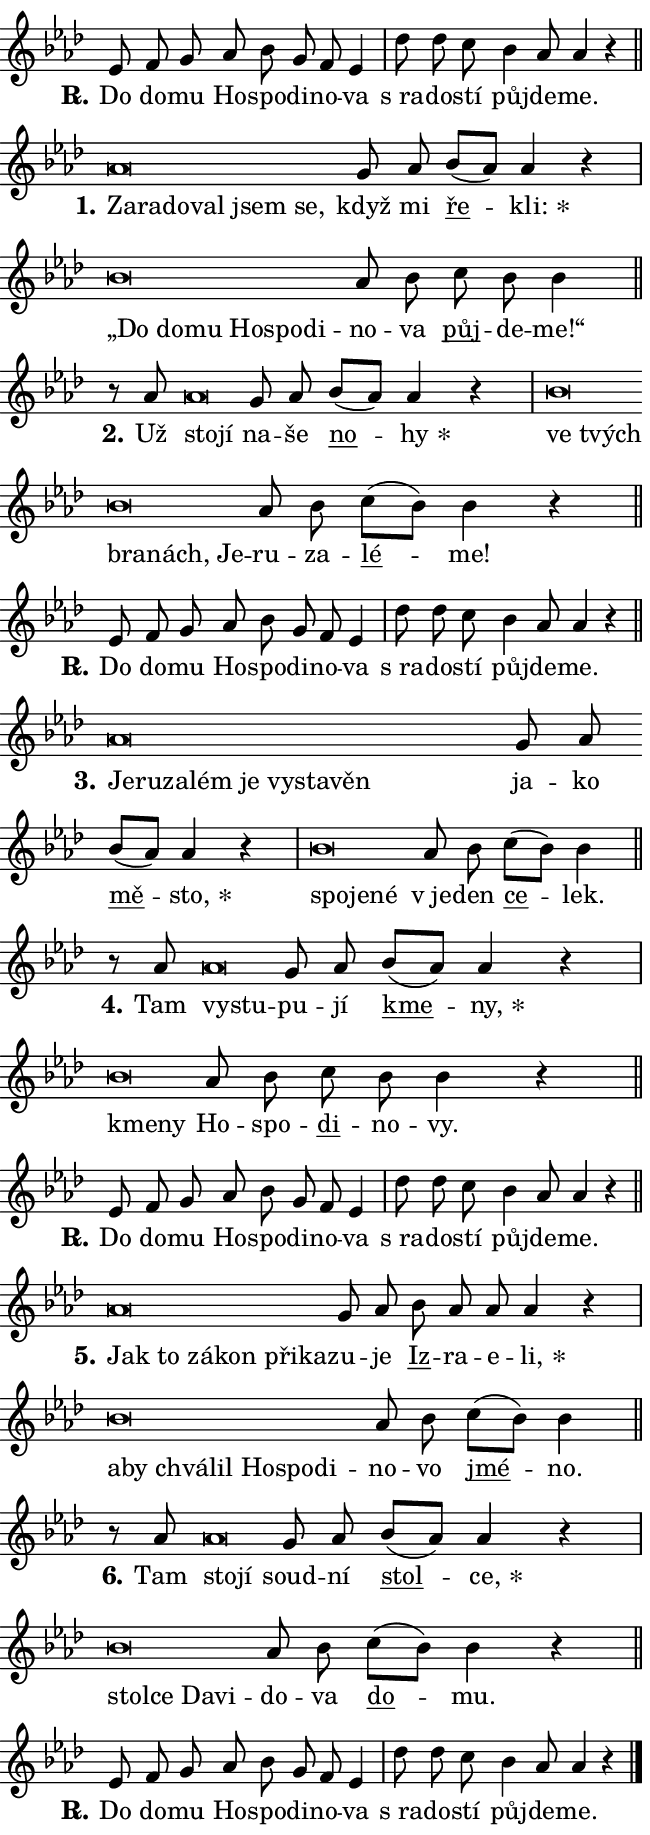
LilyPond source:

\version "2.24.0"
\header { tagline = "" }
\paper {
  indent = 0\cm
  top-margin = 0\cm
  right-margin = 0.13\cm % to fit lyric hyphens
  bottom-margin = 0\cm
  left-margin = 0\cm
  paper-width = 11\cm
  page-breaking = #ly:one-page-breaking
  system-system-spacing.basic-distance = #11
  score-system-spacing.basic-distance = #11
  ragged-last = ##f
}


%% Author: Thomas Morley
%% https://lists.gnu.org/archive/html/lilypond-user/2020-05/msg00002.html
#(define (line-position grob)
"Returns position of @var[grob} in current system:
   @code{'start}, if at first time-step
   @code{'end}, if at last time-step
   @code{'middle} otherwise
"
  (let* ((col (ly:item-get-column grob))
         (ln (ly:grob-object col 'left-neighbor))
         (rn (ly:grob-object col 'right-neighbor))
         (col-to-check-left (if (ly:grob? ln) ln col))
         (col-to-check-right (if (ly:grob? rn) rn col))
         (break-dir-left
           (and
             (ly:grob-property col-to-check-left 'non-musical #f)
             (ly:item-break-dir col-to-check-left)))
         (break-dir-right
           (and
             (ly:grob-property col-to-check-right 'non-musical #f)
             (ly:item-break-dir col-to-check-right))))
        (cond ((eqv? 1 break-dir-left) 'start)
              ((eqv? -1 break-dir-right) 'end)
              (else 'middle))))

#(define (tranparent-at-line-position vctor)
  (lambda (grob)
  "Relying on @code{line-position} select the relevant enry from @var{vctor}.
Used to determine transparency,"
    (case (line-position grob)
      ((end) (not (vector-ref vctor 0)))
      ((middle) (not (vector-ref vctor 1)))
      ((start) (not (vector-ref vctor 2))))))

noteHeadBreakVisibility =
#(define-music-function (break-visibility)(vector?)
"Makes @code{NoteHead}s transparent relying on @var{break-visibility}"
#{
  \override NoteHead.transparent =
    #(tranparent-at-line-position break-visibility)
#})

#(define delete-ledgers-for-transparent-note-heads
  (lambda (grob)
    "Reads whether a @code{NoteHead} is transparent.
If so this @code{NoteHead} is removed from @code{'note-heads} from
@var{grob}, which is supposed to be @code{LedgerLineSpanner}.
As a result ledgers are not printed for this @code{NoteHead}"
    (let* ((nhds-array (ly:grob-object grob 'note-heads))
           (nhds-list
             (if (ly:grob-array? nhds-array)
                 (ly:grob-array->list nhds-array)
                 '()))
           ;; Relies on the transparent-property being done before
           ;; Staff.LedgerLineSpanner.after-line-breaking is executed.
           ;; This is fragile ...
           (to-keep
             (remove
               (lambda (nhd)
                 (ly:grob-property nhd 'transparent #f))
               nhds-list)))
      ;; TODO find a better method to iterate over grob-arrays, similiar
      ;; to filter/remove etc for lists
      ;; For now rebuilt from scratch
      (set! (ly:grob-object grob 'note-heads)  '())
      (for-each
        (lambda (nhd)
          (ly:pointer-group-interface::add-grob grob 'note-heads nhd))
        to-keep))))

squashNotes = {
  \override NoteHead.X-extent = #'(-0.2 . 0.2)
  \override NoteHead.Y-extent = #'(-0.75 . 0)
  \override NoteHead.stencil =
    #(lambda (grob)
       (let ((pos (ly:grob-property grob 'staff-position)))
         (begin
           (if (< pos -7) (display "ERROR: Lower brevis then expected\n") (display ""))
           (if (<= pos -6) ly:text-interface::print ly:note-head::print))))
}
unSquashNotes = {
  \revert NoteHead.X-extent
  \revert NoteHead.Y-extent
  \revert NoteHead.stencil
}

hideNotes = \noteHeadBreakVisibility #begin-of-line-visible
unHideNotes = \noteHeadBreakVisibility #all-visible

% work-around for resetting accidentals
% https://lilypond.org/doc/v2.23/Documentation/notation/displaying-rhythms#unmetered-music
cadenzaMeasure = {
  \cadenzaOff
  \partial 1024 s1024
  \cadenzaOn
}

#(define-markup-command (accent layout props text) (markup?)
  "Underline accented syllable"
  (interpret-markup layout props
    #{\markup \override #'(offset . 4.3) \underline { #text }#}))

responsum = \markup \concat {
  "R" \hspace #-1.05 \path #0.1 #'((moveto 0 0.07) (lineto 0.9 0.8)) \hspace #0.05 "."
}

spaceSize = #0.6828661417322834 % exact space size for TeX Gyre Schola

\layout {
  \context {
    \Staff
    \remove "Time_signature_engraver"
    \override LedgerLineSpanner.after-line-breaking = #delete-ledgers-for-transparent-note-heads
  }
  \context {
    \Lyrics {
      \override LyricSpace.minimum-distance = \spaceSize
      \override LyricText.font-name = #"TeX Gyre Schola"
      \override LyricText.font-size = 1
      \override StanzaNumber.font-name = #"TeX Gyre Schola Bold"
      \override StanzaNumber.font-size = 1
    }
  }
  \context {
    \Score 
    \override NoteHead.text =
      #(lambda (grob) 
        (let ((pos (ly:grob-property grob 'staff-position)))
          #{\markup {
            \combine
              \halign #-0.55 \raise #(if (= pos -6) 0 0.5) \override #'(thickness . 2) \draw-line #'(3.2 . 0)
              \musicglyph "noteheads.sM1"
          }#}))
  }
}

% magnetic-lyrics.ily
%
%   written by
%     Jean Abou Samra <jean@abou-samra.fr>
%     Werner Lemberg <wl@gnu.org>
%
%   adapted by
%     Jiri Hon <jiri.hon@gmail.com>
%
% Version 2022-Apr-15

% https://www.mail-archive.com/lilypond-user@gnu.org/msg149350.html

#(define (Left_hyphen_pointer_engraver context)
   "Collect syllable-hyphen-syllable occurrences in lyrics and store
them in properties.  This engraver only looks to the left.  For
example, if the lyrics input is @code{foo -- bar}, it does the
following.

@itemize @bullet
@item
Set the @code{text} property of the @code{LyricHyphen} grob between
@q{foo} and @q{bar} to @code{foo}.

@item
Set the @code{left-hyphen} property of the @code{LyricText} grob with
text @q{foo} to the @code{LyricHyphen} grob between @q{foo} and
@q{bar}.
@end itemize

Use this auxiliary engraver in combination with the
@code{lyric-@/text::@/apply-@/magnetic-@/offset!} hook."
   (let ((hyphen #f)
         (text #f))
     (make-engraver
      (acknowledgers
       ((lyric-syllable-interface engraver grob source-engraver)
        (set! text grob)))
      (end-acknowledgers
       ((lyric-hyphen-interface engraver grob source-engraver)
        ;(when (not (grob::has-interface grob 'lyric-space-interface))
          (set! hyphen grob)));)
      ((stop-translation-timestep engraver)
       (when (and text hyphen)
         (ly:grob-set-object! text 'left-hyphen hyphen))
       (set! text #f)
       (set! hyphen #f)))))

#(define (lyric-text::apply-magnetic-offset! grob)
   "If the space between two syllables is less than the value in
property @code{LyricText@/.details@/.squash-threshold}, move the right
syllable to the left so that it gets concatenated with the left
syllable.

Use this function as a hook for
@code{LyricText@/.after-@/line-@/breaking} if the
@code{Left_@/hyphen_@/pointer_@/engraver} is active."
   (let ((hyphen (ly:grob-object grob 'left-hyphen #f)))
     (when hyphen
       (let ((left-text (ly:spanner-bound hyphen LEFT)))
         (when (grob::has-interface left-text 'lyric-syllable-interface)
           (let* ((common (ly:grob-common-refpoint grob left-text X))
                  (this-x-ext (ly:grob-extent grob common X))
                  (left-x-ext
                   (begin
                     ;; Trigger magnetism for left-text.
                     (ly:grob-property left-text 'after-line-breaking)
                     (ly:grob-extent left-text common X)))
                  ;; `delta` is the gap width between two syllables.
                  (delta (- (interval-start this-x-ext)
                            (interval-end left-x-ext)))
                  (details (ly:grob-property grob 'details))
                  (threshold (assoc-get 'squash-threshold details 0.2)))
             (when (< delta threshold)
               (let* (;; We have to manipulate the input text so that
                      ;; ligatures crossing syllable boundaries are not
                      ;; disabled.  For languages based on the Latin
                      ;; script this is essentially a beautification.
                      ;; However, for non-Western scripts it can be a
                      ;; necessity.
                      (lt (ly:grob-property left-text 'text))
                      (rt (ly:grob-property grob 'text))
                      (is-space (grob::has-interface hyphen 'lyric-space-interface))
                      (space (if is-space " " ""))
                      (extra-delta (if is-space spaceSize 0))
                      ;; Append new syllable.
                      (ltrt-space (if (and (string? lt) (string? rt))
                                (string-append lt space rt)
                                (make-concat-markup (list lt space rt))))
                      ;; Right-align `ltrt` to the right side.
                      (ltrt-space-markup (grob-interpret-markup
                               grob
                               (make-translate-markup
                                (cons (interval-length this-x-ext) 0)
                                (make-right-align-markup ltrt-space)))))
                 (begin
                   ;; Don't print `left-text`.
                   (ly:grob-set-property! left-text 'stencil #f)
                   ;; Set text and stencil (which holds all collected
                   ;; syllables so far) and shift it to the left.
                   (ly:grob-set-property! grob 'text ltrt-space)
                   (ly:grob-set-property! grob 'stencil ltrt-space-markup)
                   (ly:grob-translate-axis! grob (- (- delta extra-delta)) X))))))))))


#(define (lyric-hyphen::displace-bounds-first grob)
   ;; Make very sure this callback isn't triggered too early.
   (let ((left (ly:spanner-bound grob LEFT))
         (right (ly:spanner-bound grob RIGHT)))
     (ly:grob-property left 'after-line-breaking)
     (ly:grob-property right 'after-line-breaking)
     (ly:lyric-hyphen::print grob)))

squashThreshold = #0.4

\layout {
  \context {
    \Lyrics
    \consists #Left_hyphen_pointer_engraver
    \override LyricText.after-line-breaking =
      #lyric-text::apply-magnetic-offset!
    \override LyricHyphen.stencil = #lyric-hyphen::displace-bounds-first
    \override LyricText.details.squash-threshold = \squashThreshold
    \override LyricHyphen.minimum-distance = 0
    \override LyricHyphen.minimum-length = \squashThreshold
  }
}

squashText = \override LyricText.details.squash-threshold = 9999
unSquashText = \override LyricText.details.squash-threshold = \squashThreshold

leftText = \override LyricText.self-alignment-X = #LEFT
unLeftText = \revert LyricText.self-alignment-X

starOffset = #(lambda (grob) 
                (let ((x_offset (ly:self-alignment-interface::aligned-on-x-parent grob)))
                  (if (= x_offset 0) 0 (+ x_offset 1.2))))

star = #(define-music-function (syllable)(string?)
"Append star separator at the end of a syllable"
#{
  \once \override LyricText.X-offset = #starOffset
  \lyricmode { \markup {
    #syllable
    \override #'((font-name . "TeX Gyre Schola Bold")) \hspace #0.2 \lower #0.65 \larger "*"
  } }
#})

starAccent = #(define-music-function (syllable)(string?)
"Append star separator at the end of a syllable and make accent"
#{
  \once \override LyricText.X-offset = #starOffset
  \lyricmode { \markup {
    \accent #syllable
    \override #'((font-name . "TeX Gyre Schola Bold")) \hspace #0.2 \lower #0.65 \larger "*"
  } }
#})

breath = #(define-music-function (syllable)(string?)
"Append breathing indicator at the end of a syllable"
#{
  \lyricmode { \markup { #syllable "+" } }
#})

optionalBreath = #(define-music-function (syllable)(string?)
"Append optional breathing indicator at the end of a syllable"
#{
  \lyricmode { \markup { #syllable "(+)" } }
#})


\score {
    <<
        \new Voice = "melody" { \cadenzaOn \key as \major \relative { es'8 f g as bes g f es4 \cadenzaMeasure \bar "|" des'8 des c \bar "" bes4 as8 as4 r \cadenzaMeasure \bar "||" \break } }
        \new Lyrics \lyricsto "melody" { \lyricmode { \set stanza = \responsum
Do do -- mu Ho -- spo -- di -- no -- va "s ra" -- do -- stí půj -- de -- me. } }
    >>
    \layout {}
}

\score {
    <<
        \new Voice = "melody" { \cadenzaOn \key as \major \relative { \squashNotes as'\breve*1/16 \hideNotes \breve*1/16 \bar "" \breve*1/16 \bar "" \breve*1/16 \bar "" \breve*1/16 \breve*1/16 \bar "" \unHideNotes \unSquashNotes g8 as \bar "" bes[( as)] as4 r \cadenzaMeasure \bar "|" \squashNotes bes\breve*1/16 \hideNotes \breve*1/16 \bar "" \breve*1/16 \bar "" \breve*1/16 \bar "" \breve*1/16 \breve*1/16 \bar "" \unHideNotes \unSquashNotes as8 bes \bar "" c bes bes4 \cadenzaMeasure \bar "||" \break } }
        \new Lyrics \lyricsto "melody" { \lyricmode { \set stanza = "1."
\leftText Za -- \squashText ra -- do -- val jsem se, \unLeftText \unSquashText když mi \markup \accent ře -- \star kli: \leftText „Do \squashText do -- mu Ho -- spo -- di -- \unLeftText \unSquashText no -- va \markup \accent půj -- de -- me!“ } }
    >>
    \layout {}
}

\score {
    <<
        \new Voice = "melody" { \cadenzaOn \key as \major \relative { r8 as'8 \squashNotes as\breve*1/16 \hideNotes \breve*1/16 \bar "" \unHideNotes \unSquashNotes g8 as \bar "" bes[( as)] as4 r \cadenzaMeasure \bar "|" \squashNotes bes\breve*1/16 \hideNotes \breve*1/16 \bar "" \breve*1/16 \bar "" \breve*1/16 \breve*1/16 \bar "" \unHideNotes \unSquashNotes as8 bes \bar "" c[( bes)] bes4 r \cadenzaMeasure \bar "||" \break } }
        \new Lyrics \lyricsto "melody" { \lyricmode { \set stanza = "2."
Už \leftText sto -- \squashText jí \unLeftText \unSquashText na -- še \markup \accent no -- \star hy \leftText ve \squashText tvých bra -- nách, Je -- \unLeftText \unSquashText ru -- za -- \markup \accent lé -- me! } }
    >>
    \layout {}
}

\score {
    <<
        \new Voice = "melody" { \cadenzaOn \key as \major \relative { es'8 f g as bes g f es4 \cadenzaMeasure \bar "|" des'8 des c \bar "" bes4 as8 as4 r \cadenzaMeasure \bar "||" \break } }
        \new Lyrics \lyricsto "melody" { \lyricmode { \set stanza = \responsum
Do do -- mu Ho -- spo -- di -- no -- va "s ra" -- do -- stí půj -- de -- me. } }
    >>
    \layout {}
}

\score {
    <<
        \new Voice = "melody" { \cadenzaOn \key as \major \relative { \squashNotes as'\breve*1/16 \hideNotes \breve*1/16 \bar "" \breve*1/16 \bar "" \breve*1/16 \bar "" \breve*1/16 \bar "" \breve*1/16 \bar "" \breve*1/16 \breve*1/16 \bar "" \unHideNotes \unSquashNotes g8 as \bar "" bes[( as)] as4 r \cadenzaMeasure \bar "|" \squashNotes bes\breve*1/16 \hideNotes \breve*1/16 \breve*1/16 \bar "" \unHideNotes \unSquashNotes as8 bes \bar "" c[( bes)] bes4 \cadenzaMeasure \bar "||" \break } }
        \new Lyrics \lyricsto "melody" { \lyricmode { \set stanza = "3."
\leftText Je -- \squashText ru -- za -- lém je vy -- sta -- věn \unLeftText \unSquashText ja -- ko \markup \accent mě -- \star sto, \leftText spo -- \squashText je -- né \unLeftText \unSquashText "v je" -- den \markup \accent ce -- lek. } }
    >>
    \layout {}
}

\score {
    <<
        \new Voice = "melody" { \cadenzaOn \key as \major \relative { r8 as'8 \squashNotes as\breve*1/16 \hideNotes \breve*1/16 \bar "" \unHideNotes \unSquashNotes g8 as \bar "" bes[( as)] as4 r \cadenzaMeasure \bar "|" \squashNotes bes\breve*1/16 \hideNotes \breve*1/16 \bar "" \unHideNotes \unSquashNotes as8 bes \bar "" c bes bes4 r \cadenzaMeasure \bar "||" \break } }
        \new Lyrics \lyricsto "melody" { \lyricmode { \set stanza = "4."
Tam \leftText vy -- \squashText stu -- \unLeftText \unSquashText pu -- jí \markup \accent kme -- \star ny, \leftText kme -- \squashText ny \unLeftText \unSquashText Ho -- spo -- \markup \accent di -- no -- vy. } }
    >>
    \layout {}
}

\score {
    <<
        \new Voice = "melody" { \cadenzaOn \key as \major \relative { es'8 f g as bes g f es4 \cadenzaMeasure \bar "|" des'8 des c \bar "" bes4 as8 as4 r \cadenzaMeasure \bar "||" \break } }
        \new Lyrics \lyricsto "melody" { \lyricmode { \set stanza = \responsum
Do do -- mu Ho -- spo -- di -- no -- va "s ra" -- do -- stí půj -- de -- me. } }
    >>
    \layout {}
}

\score {
    <<
        \new Voice = "melody" { \cadenzaOn \key as \major \relative { \squashNotes as'\breve*1/16 \hideNotes \breve*1/16 \bar "" \breve*1/16 \bar "" \breve*1/16 \bar "" \breve*1/16 \breve*1/16 \bar "" \unHideNotes \unSquashNotes g8 as \bar "" bes as as as4 r \cadenzaMeasure \bar "|" \squashNotes bes\breve*1/16 \hideNotes \breve*1/16 \bar "" \breve*1/16 \bar "" \breve*1/16 \bar "" \breve*1/16 \bar "" \breve*1/16 \breve*1/16 \bar "" \unHideNotes \unSquashNotes as8 bes \bar "" c[( bes)] bes4 \cadenzaMeasure \bar "||" \break } }
        \new Lyrics \lyricsto "melody" { \lyricmode { \set stanza = "5."
\leftText Jak \squashText to zá -- kon při -- ka -- \unLeftText \unSquashText zu -- je \markup \accent Iz -- ra -- e -- \star li, \leftText a -- \squashText by chvá -- lil Ho -- spo -- di -- \unLeftText \unSquashText no -- vo \markup \accent jmé -- no. } }
    >>
    \layout {}
}

\score {
    <<
        \new Voice = "melody" { \cadenzaOn \key as \major \relative { r8 as'8 \squashNotes as\breve*1/16 \hideNotes \breve*1/16 \bar "" \unHideNotes \unSquashNotes g8 as \bar "" bes[( as)] as4 r \cadenzaMeasure \bar "|" \squashNotes bes\breve*1/16 \hideNotes \breve*1/16 \bar "" \breve*1/16 \breve*1/16 \bar "" \unHideNotes \unSquashNotes as8 bes \bar "" c[( bes)] bes4 r \cadenzaMeasure \bar "||" \break } }
        \new Lyrics \lyricsto "melody" { \lyricmode { \set stanza = "6."
Tam \leftText sto -- \squashText jí \unLeftText \unSquashText soud -- ní \markup \accent stol -- \star ce, \leftText stol -- \squashText ce Da -- vi -- \unLeftText \unSquashText do -- va \markup \accent do -- mu. } }
    >>
    \layout {}
}

\score {
    <<
        \new Voice = "melody" { \cadenzaOn \key as \major \relative { es'8 f g as bes g f es4 \cadenzaMeasure \bar "|" des'8 des c \bar "" bes4 as8 as4 r \cadenzaMeasure \bar "||" \break } \bar "|." }
        \new Lyrics \lyricsto "melody" { \lyricmode { \set stanza = \responsum
Do do -- mu Ho -- spo -- di -- no -- va "s ra" -- do -- stí půj -- de -- me. } }
    >>
    \layout {}
}
